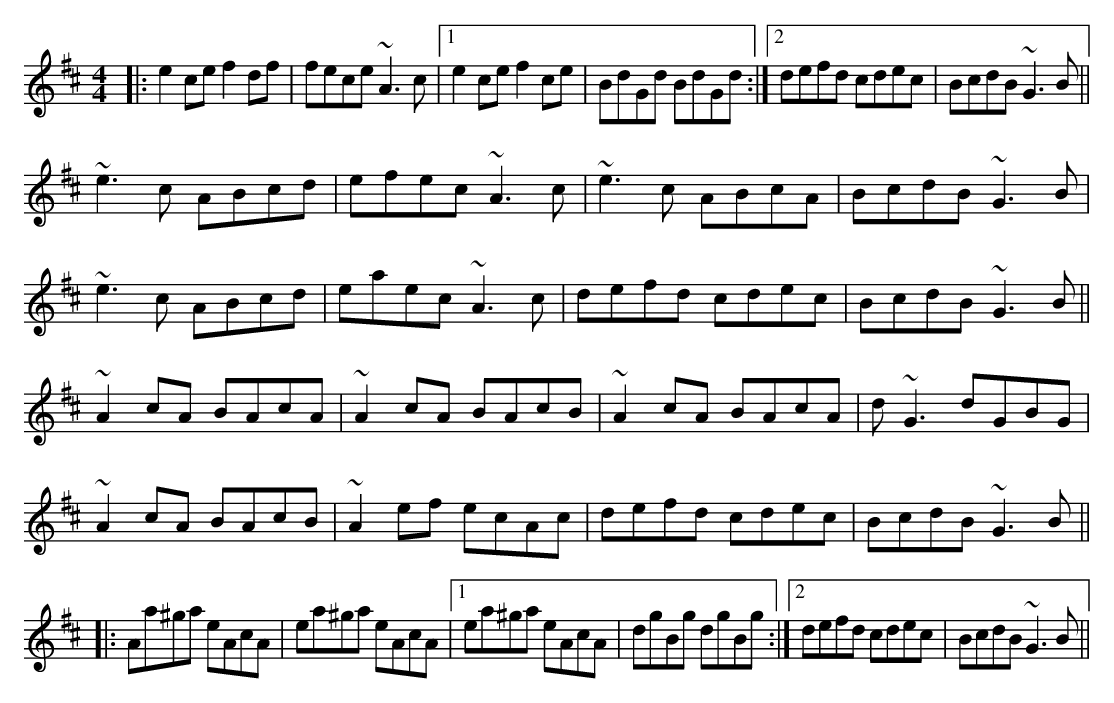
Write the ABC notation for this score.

X:1
M:4/4
K:Amix
|:e2ce f2df|fece ~A3c|1 e2ce f2ce|BdGd BdGd:|2 defd cdec|BcdB ~G3B||
~e3c ABcd|efec ~A3c|~e3c ABcA|BcdB ~G3B|
~e3c ABcd|eaec ~A3c|defd cdec|BcdB ~G3B||
~A2cA BAcA|~A2cA BAcB|~A2cA BAcA|d~G3 dGBG|
~A2cA BAcB|~A2ef ecAc|defd cdec|BcdB ~G3B||
|:Aa^ga eAcA|ea^ga eAcA|1 ea^ga eAcA|dgBg dgBg:|2 defd cdec|BcdB ~G3B||
